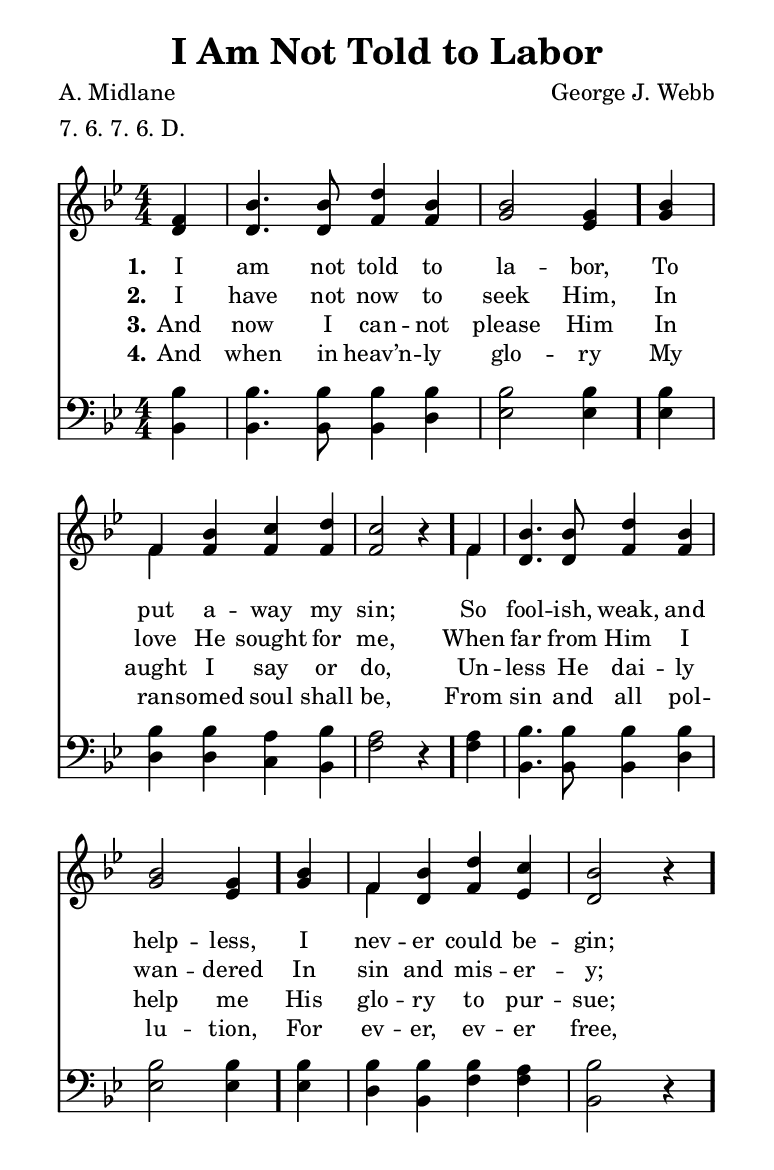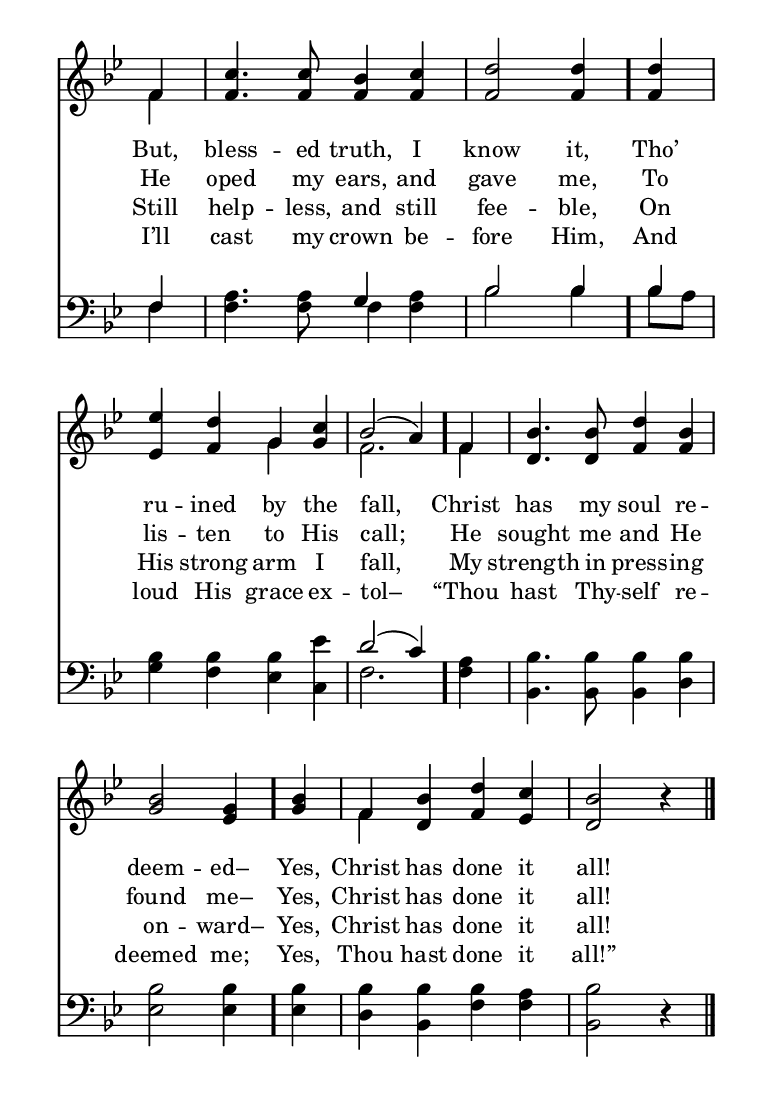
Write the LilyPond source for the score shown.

\include "common/global.ily"
\paper {
  \include "common/paper.ily"
}

\header{
  hymnnumber = "220"
  title = "I Am Not Told to Labor"
  tunename = "Webb"
  meter = "7. 6. 7. 6. D."
  poet = "A. Midlane"
  composer = "George J. Webb"
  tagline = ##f
}

global = {
  \include "common/overrides.ily"
  \override Staff.TimeSignature.style = #'numbered
  \time 4/4
  \override Score.MetronomeMark.transparent = ##t % hide all fermata changes too
  \tempo 4=90
  \key bes \major
  \partial 4
  \autoBeamOff
}

patternA = { c4 | c4. c8 c4 c | c2 c4 }
patternB = { c4 | c c c c | c2 c4 }
patternC = { c4 | c4 c c, c | c2( c4) }
patternD = { c4 | c4 c c, c | c2. }
patternE = { c8[ c] | c4 c c, c | c2. }

notesSoprano = {
\global
\relative c' {

  f4 | bes4. bes8 d4 bes | bes2 g4
  bes4 | f bes c d | c2 r4 \eogbreak
  f,4 | bes4. bes8 d4 bes | bes2 g4
  bes4 | f bes d c | bes2 r4 \eogbreak

  f4 | c'4. c8 bes4 c | d2 d4
  d4 | ees4 d g, c | bes2( a4) \eogbreak
  f4 | bes4. bes8 d4 bes | bes2 g4
  bes4 | f bes d c | bes2 r4

  \bar "|."

}
}

notesAlto = {
\global
\relative e' {

  \changePitch \patternA { d | d d f f | g ees }
  \changePitch \patternB { g | f f f f | f r }
  \changePitch \patternA { f | d d f f | g ees }
  \changePitch \patternB { g | f d f ees | d r }

  \changePitch \patternA { f | f f f f | f f }
  \changePitch \patternD { f | ees f g g | f }
  \changePitch \patternA { f | d d f f | g ees }
  \changePitch \patternB { g | f d f ees | d r }

}
}

notesTenor = {
\global
\relative a {

  \changePitch \patternA { bes | bes bes bes bes | bes bes }
  \changePitch \patternB { bes | bes bes a bes | a r }
  \changePitch \patternA { a | bes bes bes bes | bes bes }
  \changePitch \patternB { bes | bes bes bes a | bes r }

  \changePitch \patternA { f | a a g a | bes bes }
  \changePitch \patternC { bes | bes bes bes ees | d c }
  \changePitch \patternA { a | bes bes bes bes | bes bes }
  \changePitch \patternB { bes | bes bes bes a | bes r }

}
}

notesBass = {
\global
\relative f, {

  \changePitch \patternA { bes | bes bes bes d | ees ees }
  \changePitch \patternB { ees | d d c bes | f' r }
  \changePitch \patternA { f | bes, bes bes d | ees ees }
  \changePitch \patternB { ees | d bes f' f | bes, r }

  \changePitch \patternA { f' | f f f f | bes bes }
  \changePitch \patternE { bes a | g f ees c | f }
  \changePitch \patternA { f | bes, bes bes d | ees ees }
  \changePitch \patternB { ees | d bes f' f | bes, r }

}
}

wordsA = \lyricmode {
\set stanza = "1."

I am not told to la -- bor, \bar "."
To put a -- way my sin; \bar "."
So fool -- ish, weak, and help -- less, \bar "."
I nev -- er could be -- gin; \bar "."
But, bless -- ed truth, I know it, \bar "."
Tho’ ru -- ined by the fall, \bar "."
Christ has my soul re -- deem -- ed– \bar "."
Yes, Christ has done it all! \bar "."

}

wordsB = \lyricmode {
\set stanza = "2."

I have not now to seek Him,
In love He sought for me,
When far from Him I wan -- dered
In sin and mis -- er -- y;
He oped my ears, and gave me,
To lis -- ten to His call;
He sought me and He found me–
Yes, Christ has done it all!

}

wordsC = \lyricmode {
\set stanza = "3."

And now I can -- not please Him
In aught I say or do,
Un -- less He dai -- ly help me
His glo -- ry to pur -- sue;
Still help -- less, and still fee -- ble,
On His strong arm I fall,
My strength in press -- ing on -- ward–
Yes, Christ has done it all!

}

wordsD = \lyricmode {
\set stanza = "4."

And when in heav’n -- ly glo -- ry
My ran -- somed soul shall be,
From sin and all pol -- lu -- tion,
For ev -- er, ev -- er free,
I’ll cast my crown be -- fore Him,
And loud His grace ex -- tol–
“Thou hast Thy -- self re -- deemed me;
Yes, Thou hast done it all!”

}

\score {
  \context ChoirStaff <<
    \context Staff = upper <<
      \set Staff.autoBeaming = ##f
      \set ChoirStaff.systemStartDelimiter = #'SystemStartBar
      \set ChoirStaff.printPartCombineTexts = ##f
      \partcombine #'(2 . 9) \notesSoprano \notesAlto
      \context NullVoice = sopranos { \voiceOne << \notesSoprano >> }
      \context NullVoice = altos { \voiceTwo << \notesAlto >> }
      \context Lyrics = one   \lyricsto sopranos \wordsA
      \context Lyrics = two   \lyricsto sopranos \wordsB
      \context Lyrics = three \lyricsto sopranos \wordsC
      \context Lyrics = four  \lyricsto sopranos \wordsD
    >>
    \context Staff = men <<
      \set Staff.autoBeaming = ##f
      \clef bass
      \set ChoirStaff.printPartCombineTexts = ##f
      \partcombine #'(2 . 9) \notesTenor \notesBass
      \context NullVoice = tenors { \voiceOne << \notesTenor >> }
      \context NullVoice = basses { \voiceTwo << \notesBass >> }
    >>
  >>
  \layout {
    \include "common/layout.ily"
  }
  \midi{
    \include "common/midi.ily"
  }
}

\version "2.19.49"  % necessary for upgrading to future LilyPond versions.

% vi:set et ts=2 sw=2 ai nocindent syntax=lilypond:
